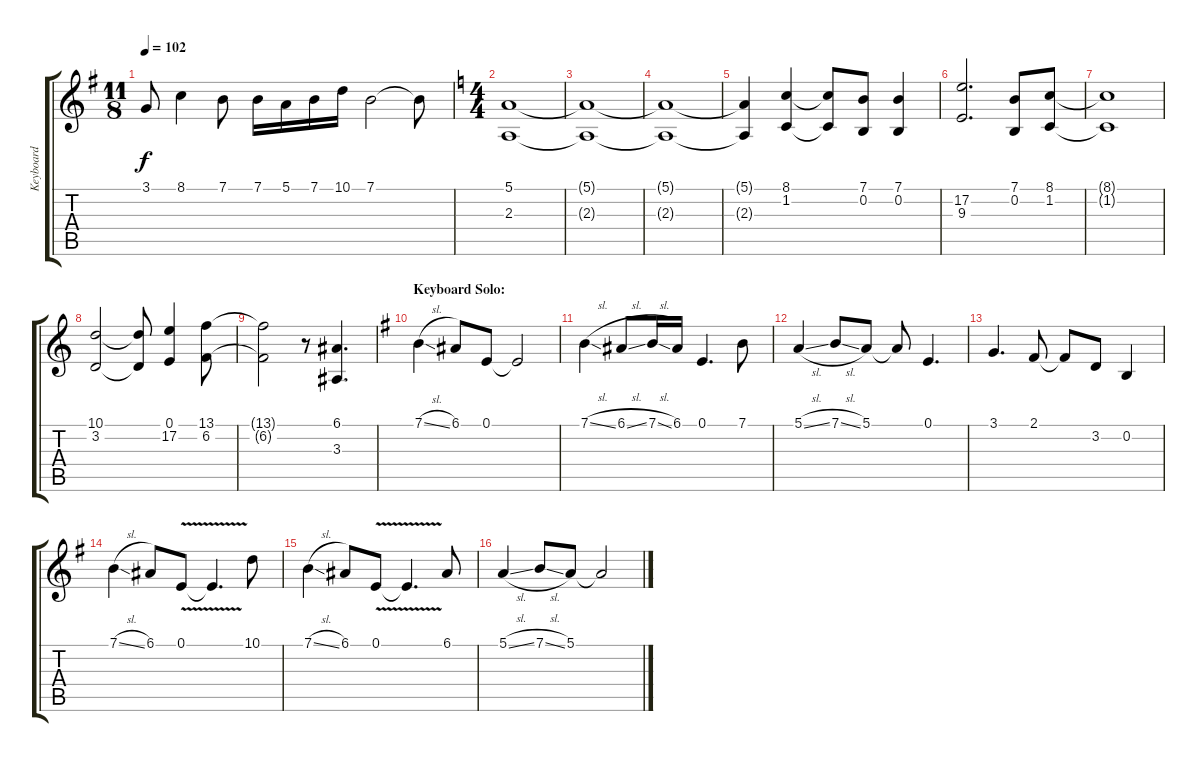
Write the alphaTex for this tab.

\track ("Keyboard" "Keyboard") {instrument lead3calliope}
\staff {score tabs}
\tuning (E4 B3 G3 D3 A2 E2) {hide}
\ts (11 8)
\tempo 102
\clef g2
\ks eminor
3.1{t}.8{dy f} 8.1.4 7.1.8 7.1.16 5.1.16 7.1.16 10.1.16 7.1.2 7.1{t}.8 |
\ts (4 4)
\ks c
(5.1 2.3).1{volume 9 instrument stringensemble1} |
(5.1{t} 2.3{t}).1 |
(5.1{t} 2.3{t}).1 |
(5.1{t} 2.3{t}).4 (8.1 1.2).4 (8.1{t} 1.2{t}).8 (7.1 0.2).8 (7.1 0.2).4 |
(17.2 9.3).2{d} (7.1 0.2).8 (8.1 1.2).8 |
(8.1{t} 1.2{t}).1 |
(10.1 3.2).2 (10.1{t} 3.2{t}).8 (0.1 17.2).4 (13.1 6.2).8 |
(13.1{t} 6.2{t}).2 r.8 (6.1 3.3).4{d} |
\section ("" "Keyboard Solo:")
\ks eminor
7.1{sl}.4{volume 13 balance 8 instrument lead3calliope} 6.1.8 0.1.8 0.1{t}.2 |
7.1{sl}.4 6.1{sl}.8 7.1{sl}.16 6.1.16 0.1.4{d} 7.1.8 |
5.1{sl}.4 7.1{sl}.8 5.1.8 5.1{t}.8 0.1.4{d} |
3.1.4{d} 2.1.8 2.1{t}.8 3.2.8 0.2.4 |
7.1{sl}.4 6.1.8 0.1{v}.8 0.1{t}.4{d} 10.1.8 |
7.1{sl}.4 6.1.8 0.1{v}.8 0.1{t}.4{d} 6.1.8 |
5.1{sl}.4 7.1{sl}.8 5.1.8 5.1{t}.2
